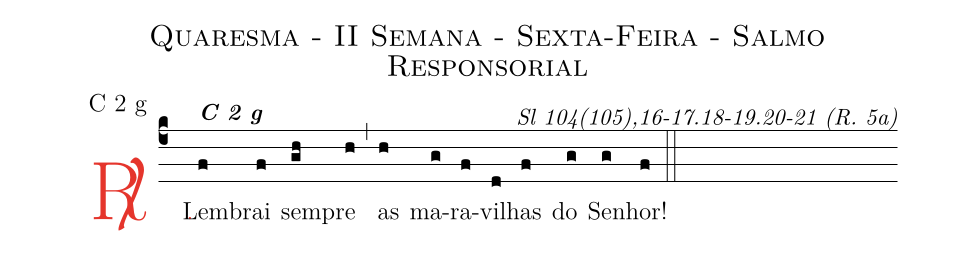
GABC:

name: Quaresma - II Semana - Sexta-Feira - Salmo Responsorial;
mode: C 2 g;
commentary: Sl 104(105),16-17.18-19.20-21 (R. 5a);
%%
(c4)

<c><sp>R/</sp>.</c>() Lem<alt>\textbf{C 2 g}</alt>(f)brai(f) sem(gh)pre(h) (,) as(h) ma(g)ra(f)vi(d)lhas(f) do(g) Se(g)nhor!(f)

(::)
